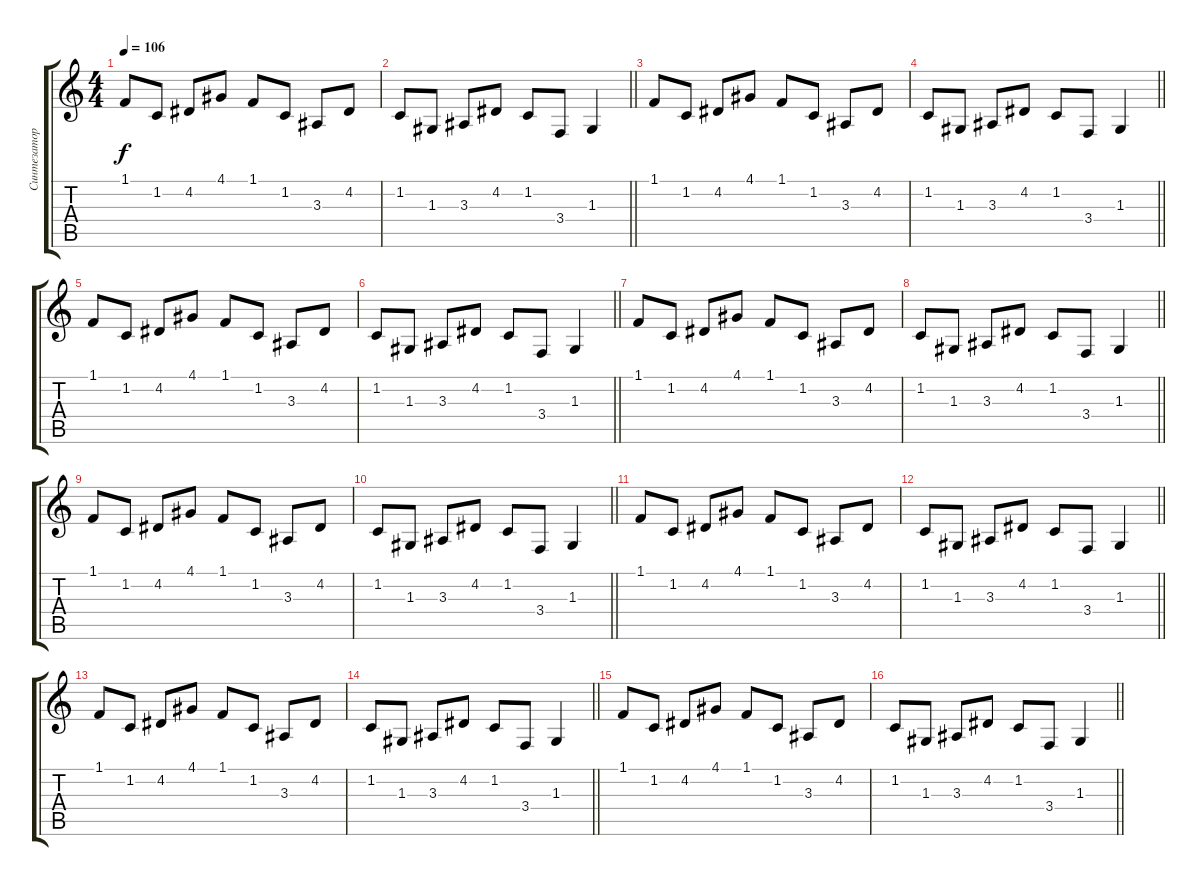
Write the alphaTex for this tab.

\track ("Синтезатор" "Синтезатор") {instrument honkytonkpiano}
\staff {score tabs}
\tuning (E4 B3 G3 D3 A2 E2) {hide}
\ts (4 4)
\tempo 106
\clef g2
\ks c
1.1.8{dy f} 1.2.8 4.2.8 4.1.8 1.1.8 1.2.8 3.3.8 4.2.8 |
\barLineRight lightlight
1.2.8 1.3.8 3.3.8 4.2.8 1.2.8 3.4.8 1.3.4 |
1.1.8 1.2.8 4.2.8 4.1.8 1.1.8 1.2.8 3.3.8 4.2.8 |
\barLineRight lightlight
1.2.8 1.3.8 3.3.8 4.2.8 1.2.8 3.4.8 1.3.4 |
1.1.8 1.2.8 4.2.8 4.1.8 1.1.8 1.2.8 3.3.8 4.2.8 |
\barLineRight lightlight
1.2.8 1.3.8 3.3.8 4.2.8 1.2.8 3.4.8 1.3.4 |
1.1.8 1.2.8 4.2.8 4.1.8 1.1.8 1.2.8 3.3.8 4.2.8 |
\barLineRight lightlight
1.2.8 1.3.8 3.3.8 4.2.8 1.2.8 3.4.8 1.3.4 |
1.1.8 1.2.8 4.2.8 4.1.8 1.1.8 1.2.8 3.3.8 4.2.8 |
\barLineRight lightlight
1.2.8 1.3.8 3.3.8 4.2.8 1.2.8 3.4.8 1.3.4 |
1.1.8 1.2.8 4.2.8 4.1.8 1.1.8 1.2.8 3.3.8 4.2.8 |
\barLineRight lightlight
1.2.8 1.3.8 3.3.8 4.2.8 1.2.8 3.4.8 1.3.4 |
1.1.8 1.2.8 4.2.8 4.1.8 1.1.8 1.2.8 3.3.8 4.2.8 |
\barLineRight lightlight
1.2.8 1.3.8 3.3.8 4.2.8 1.2.8 3.4.8 1.3.4 |
1.1.8 1.2.8 4.2.8 4.1.8 1.1.8 1.2.8 3.3.8 4.2.8 |
\barLineRight lightlight
1.2.8 1.3.8 3.3.8 4.2.8 1.2.8 3.4.8 1.3.4
